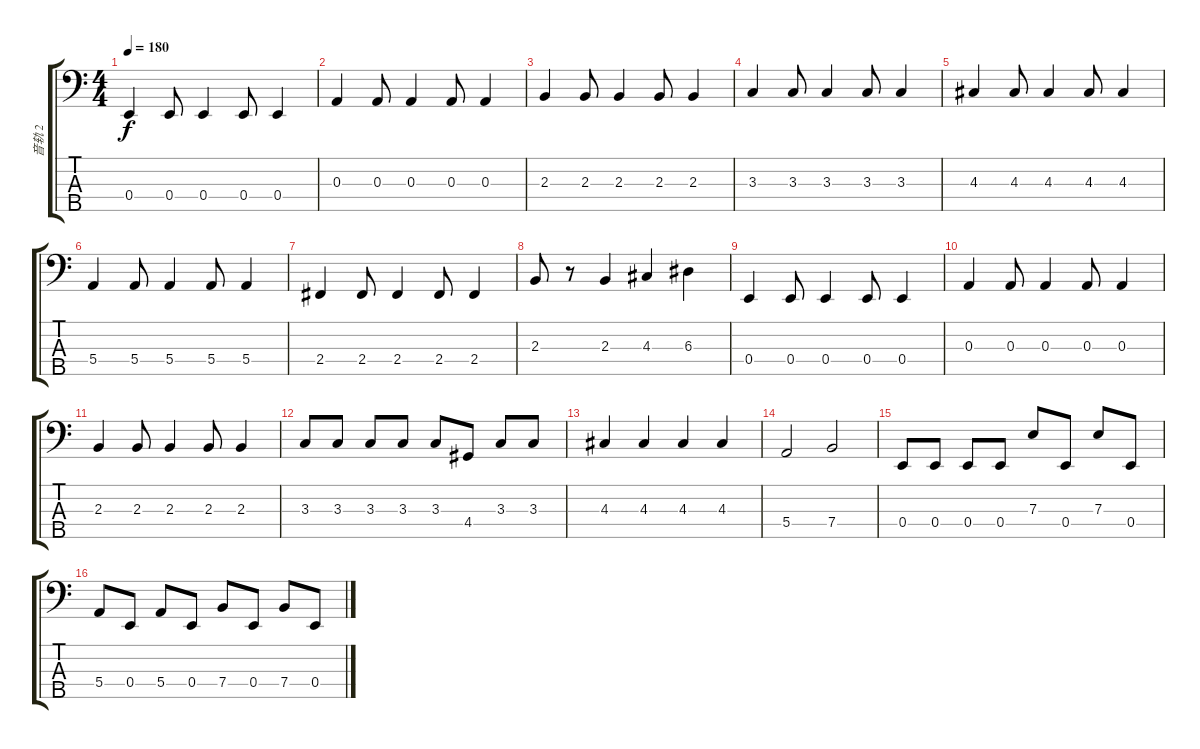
\track ("音轨 2" "音轨 2") {instrument electricbassfinger}
\staff {score tabs}
\tuning (G2 D2 A1 E1 B0) {hide}
\ts (4 4)
\tempo 180
\clef f4
\ks c
0.4.4{dy f} 0.4.8 0.4.4 0.4.8 0.4.4 |
0.3.4 0.3.8 0.3.4 0.3.8 0.3.4 |
2.3.4 2.3.8 2.3.4 2.3.8 2.3.4 |
3.3.4 3.3.8 3.3.4 3.3.8 3.3.4 |
4.3.4 4.3.8 4.3.4 4.3.8 4.3.4 |
5.4.4 5.4.8 5.4.4 5.4.8 5.4.4 |
2.4.4 2.4.8 2.4.4 2.4.8 2.4.4 |
2.3.8 r.8 2.3.4 4.3.4 6.3.4 |
0.4.4 0.4.8 0.4.4 0.4.8 0.4.4 |
0.3.4 0.3.8 0.3.4 0.3.8 0.3.4 |
2.3.4 2.3.8 2.3.4 2.3.8 2.3.4 |
3.3.8 3.3.8 3.3.8 3.3.8 3.3.8 4.4.8 3.3.8 3.3.8 |
4.3.4 4.3.4 4.3.4 4.3.4 |
5.4.2 7.4.2 |
0.4.8 0.4.8 0.4.8 0.4.8 7.3.8 0.4.8 7.3.8 0.4.8 |
5.4.8 0.4.8 5.4.8 0.4.8 7.4.8 0.4.8 7.4.8 0.4.8
